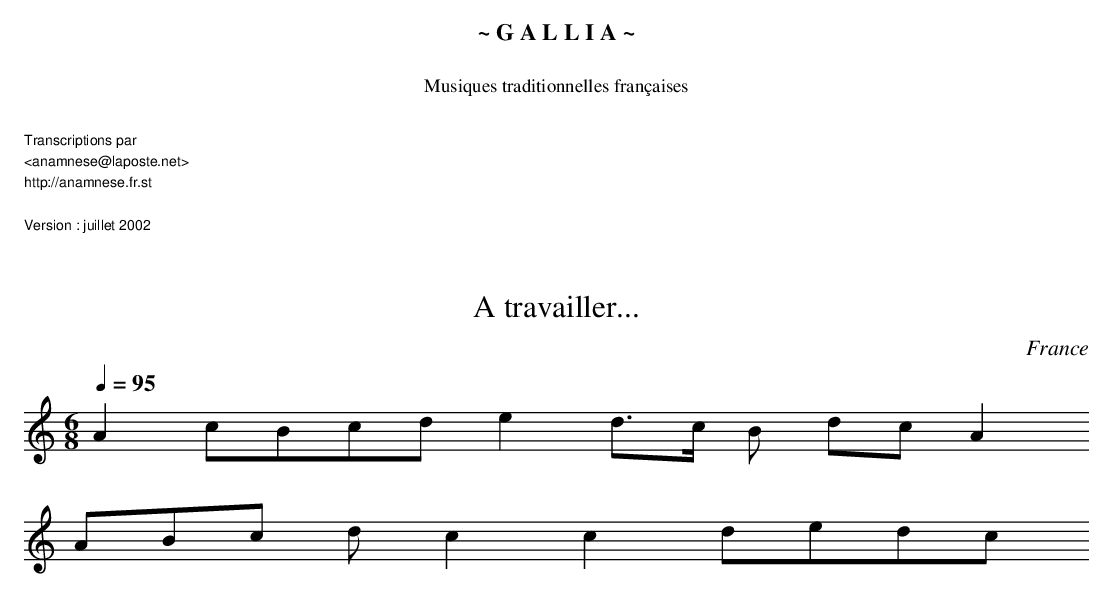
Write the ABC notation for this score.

X:1
T:A travailler...
O:France
M:6/8
L:1/8
Q:1/4=95
K:C
A2 cBcd e2 d>c B dc A2
ABc d c2 c2 dedc
